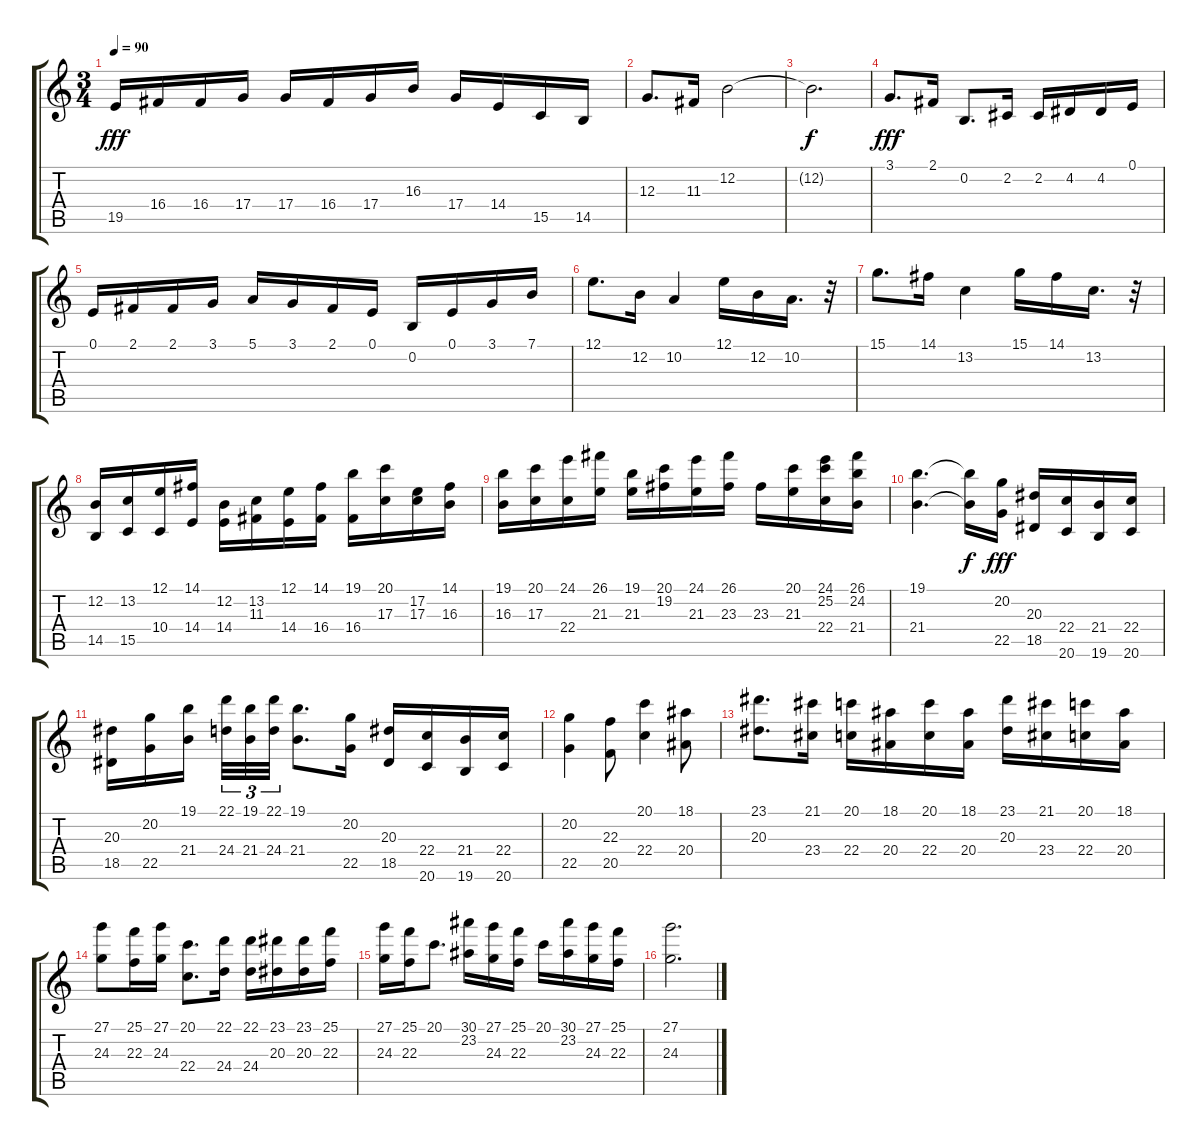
\track "" {instrument acousticgrandpiano}
\staff {score tabs}
\tuning (E4 B3 G3 D3 A2 E2) {hide}
\ts (3 4)
\tempo 90
\clef g2
\ks c
19.5.16{dy fff} 16.4.16 16.4.16 17.4.16 17.4.16 16.4.16 17.4.16 16.3.16 17.4.16 14.4.16 15.5.16 14.5.16 |
12.3.8{d} 11.3.16 12.2.2 |
12.2{t}.2{d dy f} |
3.1.8{d dy fff} 2.1.16 0.2.8{d} 2.2.16 2.2.16 4.2.16 4.2.16 0.1.16 |
0.1.16 2.1.16 2.1.16 3.1.16 5.1.16 3.1.16 2.1.16 0.1.16 0.2.16 0.1.16 3.1.16 7.1.16 |
12.1.8{d} 12.2.16 10.2.4 12.1.16 12.2.16 10.2.16{d} r.32 |
15.1.8{d} 14.1.16 13.2.4 15.1.16 14.1.16 13.2.16{d} r.32 |
(12.2 14.5).16{instrument stringensemble1} (13.2 15.5).16 (12.1 10.4).16 (14.1 14.4).16 (12.2 14.4).16 (13.2 11.3).16 (12.1 14.4).16 (14.1 16.4).16 (19.1 16.4).16 (20.1 17.3).16 (17.2 17.3).16 (14.1 16.3).16 |
(19.1 16.3).16 (20.1 17.3).16 (24.1 22.4).16 (26.1 21.3).16 (19.1 21.3).16 (20.1 19.2).16 (24.1 21.3).16 (26.1 23.3).16 23.3.16 (20.1 21.3).16 (24.1 25.2 22.4).16 (26.1 24.2 21.4).16 |
(19.1 21.4).4{d instrument acousticgrandpiano} (19.1{t} 21.4{t}).16{dy f} (20.2 22.5).16{dy fff} (20.3 18.5).16 (22.4 20.6).16 (21.4 19.6).16 (22.4 20.6).16 |
(20.3 18.5).16 (20.2 22.5).16 (19.1 21.4).16{beam splitsecondary} (22.1 24.4).32{tu (3 2)} (19.1 21.4).32{tu (3 2)} (22.1 24.4).32{tu (3 2)} (19.1 21.4).8{d} (20.2 22.5).16 (20.3 18.5).16 (22.4 20.6).16 (21.4 19.6).16 (22.4 20.6).16 |
(20.2 22.5).4 (22.3 20.5).8 (20.1 22.4).4 (18.1 20.4).8 |
(23.1 20.3).8{d} (21.1 23.4).16 (20.1 22.4).16 (18.1 20.4).16 (20.1 22.4).16 (18.1 20.4).16 (23.1 20.3).16 (21.1 23.4).16 (20.1 22.4).16 (18.1 20.4).16 |
(27.1 24.3).8 (25.1 22.3).16 (27.1 24.3).16 (20.1 22.4).8{d} (22.1 24.4).16 (22.1 24.4).16 (23.1 20.3).16 (23.1 20.3).16 (25.1 22.3).16 |
(27.1 24.3).16 (25.1 22.3).16 20.1.8{d} (30.1 23.2).16 (27.1 24.3).16 (25.1 22.3).16 20.1.16 (30.1 23.2).16 (27.1 24.3).16 (25.1 22.3).16 |
(27.1 24.3).2{d}
